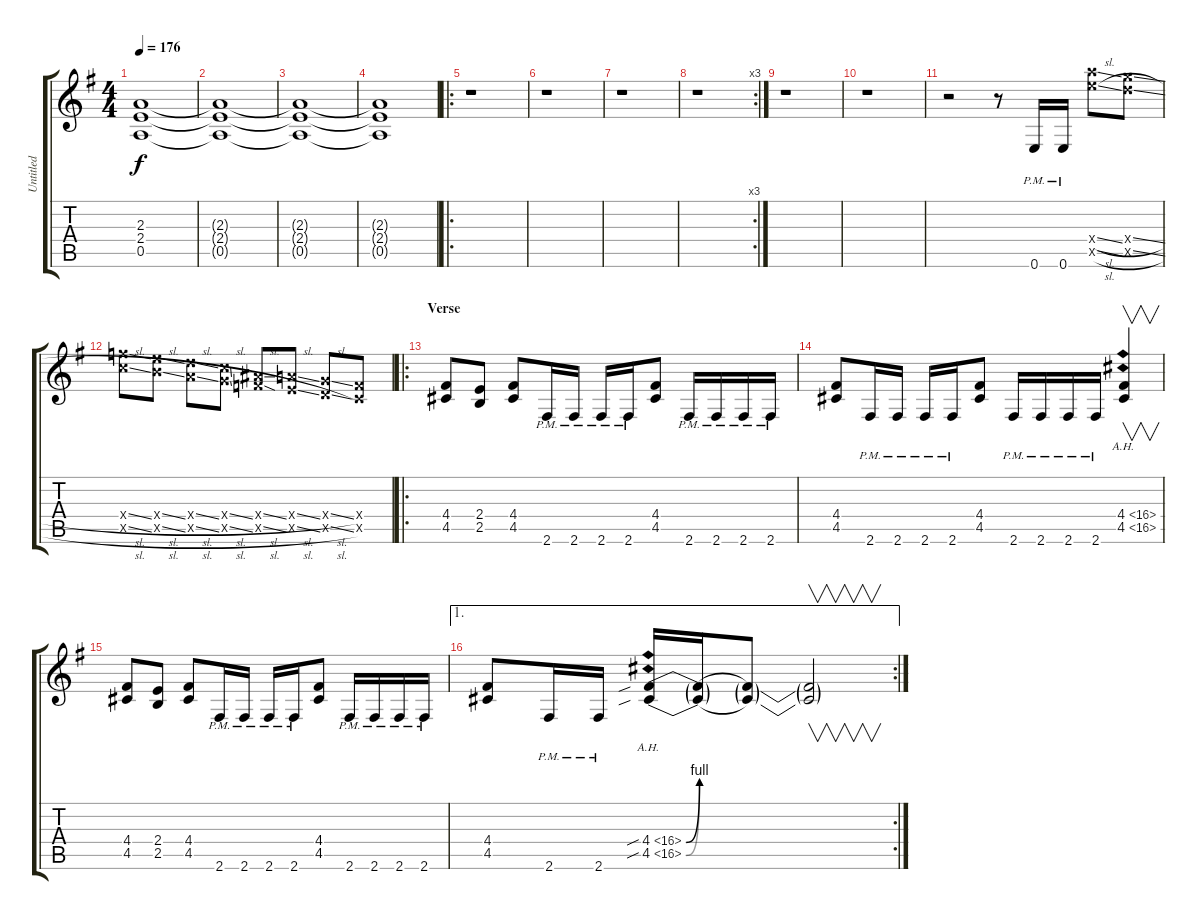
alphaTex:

\track ("Untitled" "Untitled") {instrument distortionguitar}
\staff {score tabs}
\tuning (E4 B3 G3 D3 A2 E2) {hide}
\ts (4 4)
\tempo 176
\clef g2
\ks g
(2.3{t} 2.4{t} 0.5{t}).1{dy f} |
(2.3{t} 2.4{t} 0.5{t}).1 |
(2.3{t} 2.4{t} 0.5{t}).1 |
(2.3{t} 2.4{t} 0.5{t}).1 |
\ro
r.1 |
r.1 |
r.1 |
\rc 3
r.1 |
r.1 |
r.1 |
r.2 r.8 0.6{pm}.16 0.6{pm}.16 (19.4{sl x} 19.5{sl x}).8 (17.4{sl x} 17.5{sl x}).8 |
(15.4{sl x} 15.5{sl x}).8 (14.4{sl x} 14.5{sl x}).8 (12.4{sl x} 12.5{sl x}).8 (10.4{sl x} 10.5{sl x}).8 (8.4{sl x} 8.5{sl x}).8 (7.4{sl x} 7.5{sl x}).8 (5.4{sl x} 5.5{sl x}).8 (3.4{x} 3.5{x}).8 |
\ro
\section ("" "Verse")
(4.4 4.5).8 (2.4 2.5).8 (4.4 4.5).8 2.6{pm}.16 2.6{pm}.16 2.6{pm}.16 2.6{pm}.16 (4.4 4.5).8 2.6{pm}.16 2.6{pm}.16 2.6{pm}.16 2.6{pm}.16 |
(4.4 4.5).8 2.6{pm}.16 2.6{pm}.16 2.6{pm}.16 2.6{pm}.16 (4.4 4.5).8 2.6{pm}.16 2.6{pm}.16 2.6{pm}.16 2.6{pm}.16 (4.4{ah 12} 4.5{ah 12}).4{v} |
(4.4 4.5).8 (2.4 2.5).8 (4.4 4.5).8 2.6{pm}.16 2.6{pm}.16 2.6{pm}.16 2.6{pm}.16 (4.4 4.5).8 2.6{pm}.16 2.6{pm}.16 2.6{pm}.16 2.6{pm}.16 |
\ae 1
\rc 2
(4.4 4.5).8 2.6{pm}.16 2.6{pm}.16 (4.4{be (bend 0 0 60 4) ah 12 sib} 4.5{be (bend 0 0 60 4) ah 12 sib}).16 (4.4{be (hold 40 0 60 0) t} 4.5{be (hold 40 0 60 0) t}).16 (4.4{t} 4.5{t}).8 (4.4{t} 4.5{t}).2{v}
